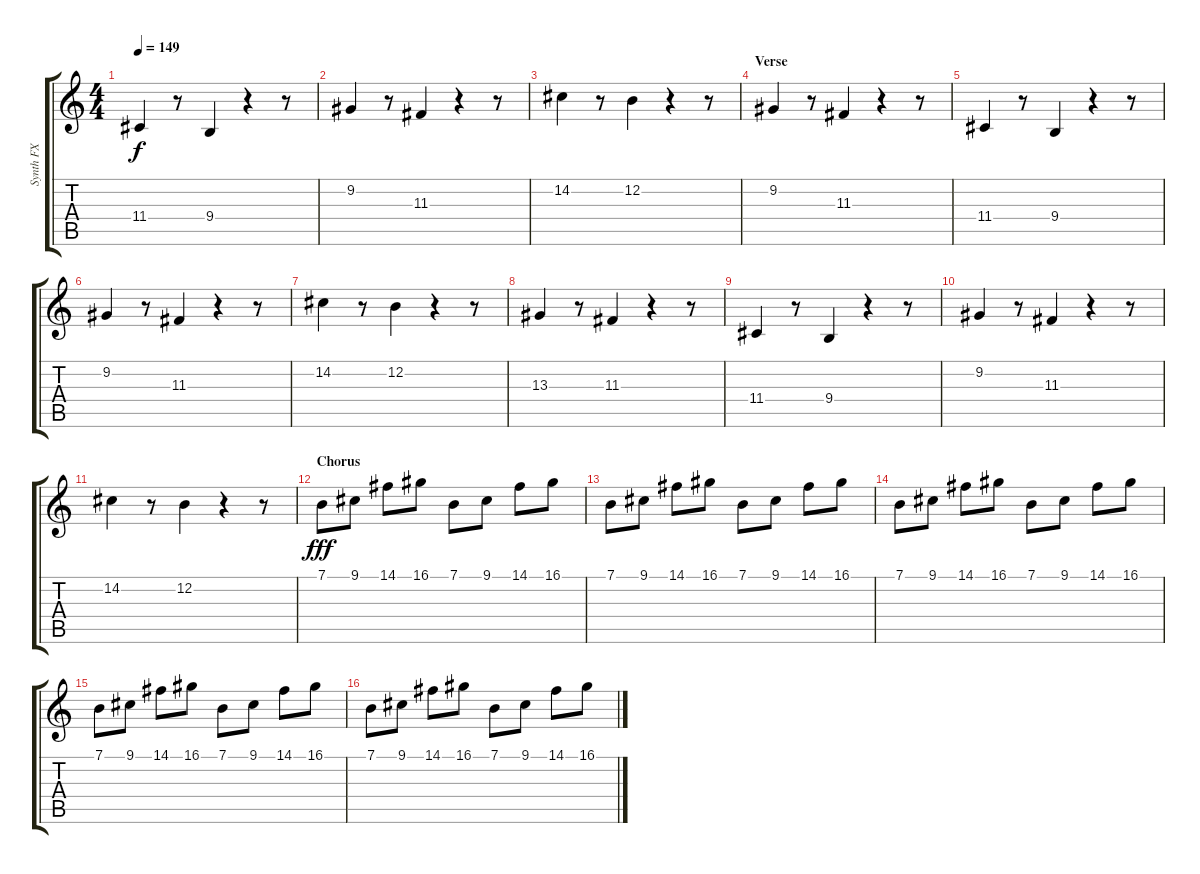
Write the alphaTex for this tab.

\track ("Synth FX" "Synth FX") {instrument fx7echoes}
\staff {score tabs}
\tuning (E4 B3 G3 D3 A2 E2) {hide}
\ts (4 4)
\tempo 149
\clef g2
\ks c
11.4.4{dy f} r.8 9.4.4 r.4 r.8 |
9.2.4 r.8 11.3.4 r.4 r.8 |
14.2.4 r.8 12.2.4 r.4 r.8 |
\section ("" "Verse")
9.2.4 r.8 11.3.4 r.4 r.8 |
11.4.4 r.8 9.4.4 r.4 r.8 |
9.2.4 r.8 11.3.4 r.4 r.8 |
14.2.4 r.8 12.2.4 r.4 r.8 |
13.3.4 r.8 11.3.4 r.4 r.8 |
11.4.4 r.8 9.4.4 r.4 r.8 |
9.2.4 r.8 11.3.4 r.4 r.8 |
14.2.4 r.8 12.2.4 r.4 r.8 |
\section ("" "Chorus")
7.1.8{dy fff} 9.1.8 14.1.8 16.1.8 7.1.8 9.1.8 14.1.8 16.1.8 |
7.1.8 9.1.8 14.1.8 16.1.8 7.1.8 9.1.8 14.1.8 16.1.8 |
7.1.8 9.1.8 14.1.8 16.1.8 7.1.8 9.1.8 14.1.8 16.1.8 |
7.1.8 9.1.8 14.1.8 16.1.8 7.1.8 9.1.8 14.1.8 16.1.8 |
7.1.8 9.1.8 14.1.8 16.1.8 7.1.8 9.1.8 14.1.8 16.1.8
